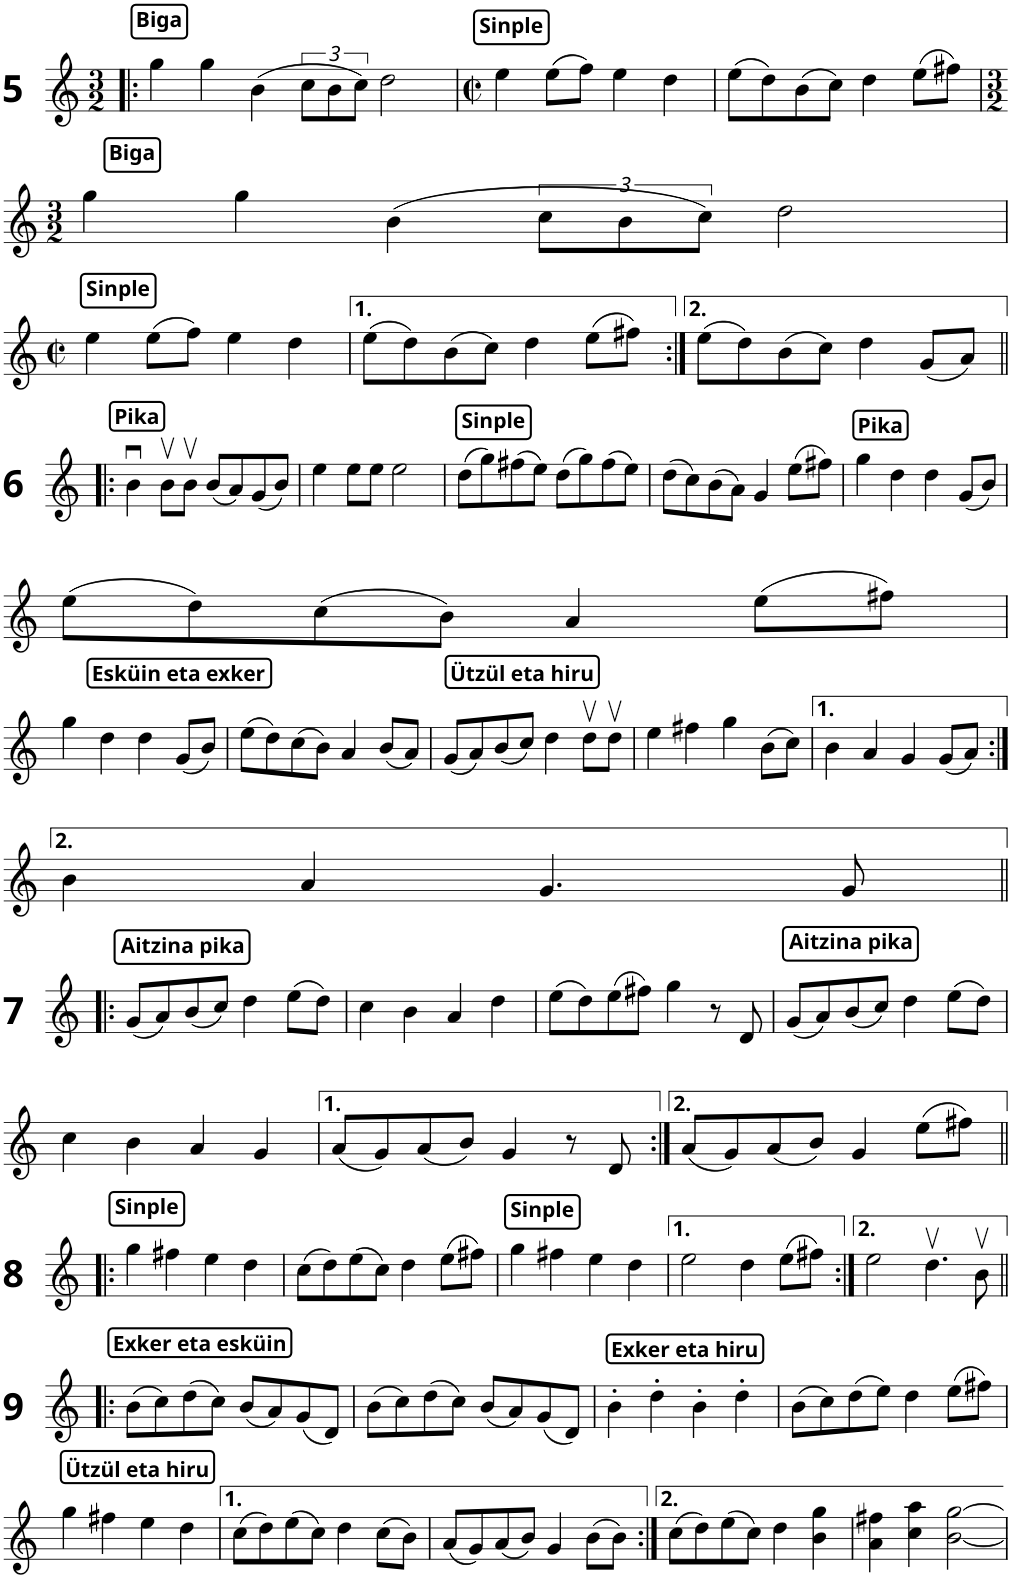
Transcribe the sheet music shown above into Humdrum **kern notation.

**kern
*part1
*staff1
*I"Piano
*I'Pno.
!!LO:PB:g=z
*clefG2
*k[]
*M3/2
!!LO:REH:place=s1:a:B:cj:t=Biga
=26!|:
4gg\
4gg\
(4b\
12cc\L
12b\
12cc\J)
2dd\
!!LO:REH:place=s1:a:B:cj:t=Sinple
=27
*M2/2
*met(c|)
4ee\
(8ee\L
8ff\J)
4ee\
4dd\
=28
(8ee\L
8dd\)
(8b\
8cc\J)
4dd\
(8ee\L
8ff#X\J)
!!LO:LB:g=z
!!LO:REH:place=s1:a:B:cj:t=Biga
=29
*M3/2
4gg\
4gg\
(4b\
12cc\L
12b\
12cc\J)
2dd\
!!LO:LB:g=z
!!LO:REH:place=s1:a:B:cj:t=Sinple
=30
*M2/2
*met(c|)
4ee\
(8ee\L
8ff\J)
4ee\
4dd\
=31
(8ee\L
8dd\)
(8b\
8cc\J)
4dd\
(8ee\L
8ff#X\J)
=32:|!
(8ee\L
8dd\)
(8b\
8cc\J)
4dd\
(8g/L
8a/J)
!!LO:LB:g=z
!!LO:REH:place=s1:a:B:cj:t=Pika
=33!|:
4bu\
8bv\L
8bv\J
(8b/L
8a/)
(8g/
8b/J)
=34
4ee\
8ee\L
8ee\J
2ee\
!!LO:REH:place=s1:a:B:cj:t=Sinple
=35
(8dd\L
8gg\)
(8ff#X\
8ee\J)
(8dd\L
8gg\)
(8ff#\
8ee\J)
=36
(8dd\L
8cc\)
(8b\
8a\J)
4g/
(8ee\L
8ff#X\J)
!!LO:REH:place=s1:a:B:cj:t=Pika
=37
4gg\
4dd\
4dd\
(8g/L
8b/J)
!!LO:LB:g=z
=38
(8ee\L
8dd\)
(8cc\
8b\J)
4a/
(8ee\L
8ff#X\J)
!!LO:LB:g=z
!!LO:REH:place=s1:a:B:cj:t=Esküin eta exker
=39
4gg\
4dd\
4dd\
(8g/L
8b/J)
=40
(8ee\L
8dd\)
(8cc\
8b\J)
4a/
(8b/L
8a/J)
!!LO:REH:place=s1:a:B:cj:t=Ützül eta hiru
=41
(8g/L
8a/)
(8b/
8cc/J)
4dd\
8ddv\L
8ddv\J
=42
4ee\
4ff#X\
4gg\
(8b\L
8cc\J)
=43
4b\
4a/
4g/
(8g/L
8a/J)
!!LO:LB:g=z
=44:|!
4b\
4a/
4.g/
8g/
!!LO:LB:g=z
!!LO:REH:place=s1:a:B:cj:t=Aitzina pika
=45!|:
(8g/L
8a/)
(8b/
8cc/J)
4dd\
(8ee\L
8dd\J)
=46
4cc\
4b\
4a/
4dd\
=47
(8ee\L
8dd\)
(8ee\
8ff#X\J)
4gg\
8r
8d/
!!LO:REH:place=s1:a:B:cj:t=Aitzina pika
=48
(8g/L
8a/)
(8b/
8cc/J)
4dd\
(8ee\L
8dd\J)
!!LO:LB:g=z
=49
4cc\
4b\
4a/
4g/
=50
(8a/L
8g/)
(8a/
8b/J)
4g/
8r
8d/
=51:|!
(8a/L
8g/)
(8a/
8b/J)
4g/
(8ee\L
8ff#X\J)
!!LO:LB:g=z
!!LO:REH:place=s1:a:B:cj:t=Sinple
=52!|:
4gg\
4ff#X\
4ee\
4dd\
=53
(8cc\L
8dd\)
(8ee\
8cc\J)
4dd\
(8ee\L
8ff#X\J)
!!LO:REH:place=s1:a:B:cj:t=Sinple
=54
4gg\
4ff#X\
4ee\
4dd\
=55
2ee\
4dd\
(8ee\L
8ff#X\J)
=56:|!
2ee\
4.ddv\
8bv\
!!LO:LB:g=z
!!LO:REH:place=s1:a:B:cj:t=Exker eta esküin
=57!|:
(8b\L
8cc\)
(8dd\
8cc\J)
(8b/L
8a/)
(8g/
8d/J)
=58
(8b\L
8cc\)
(8dd\
8cc\J)
(8b/L
8a/)
(8g/
8d/J)
!!LO:REH:place=s1:a:B:cj:t=Exker eta hiru
=59
4b'\
4dd'\
4b'\
4dd'\
=60
(8b\L
8cc\)
(8dd\
8ee\J)
4dd\
(8ee\L
8ff#X\J)
!!LO:LB:g=z
!!LO:REH:place=s1:a:B:cj:t=Ützül eta hiru
=61
4gg\
4ff#X\
4ee\
4dd\
=62
(8cc\L
8dd\)
(8ee\
8cc\J)
4dd\
(8cc\L
8b\J)
=63
(8a/L
8g/)
(8a/
8b/J)
4g/
(8b\L
8b\J)
=64:|!
(8cc\L
8dd\)
(8ee\
8cc\J)
4dd\
4b\ 4gg\
=65
4a\ 4ff#X\
4cc\ 4aa\
[2b\ [2gg\
=
*-
